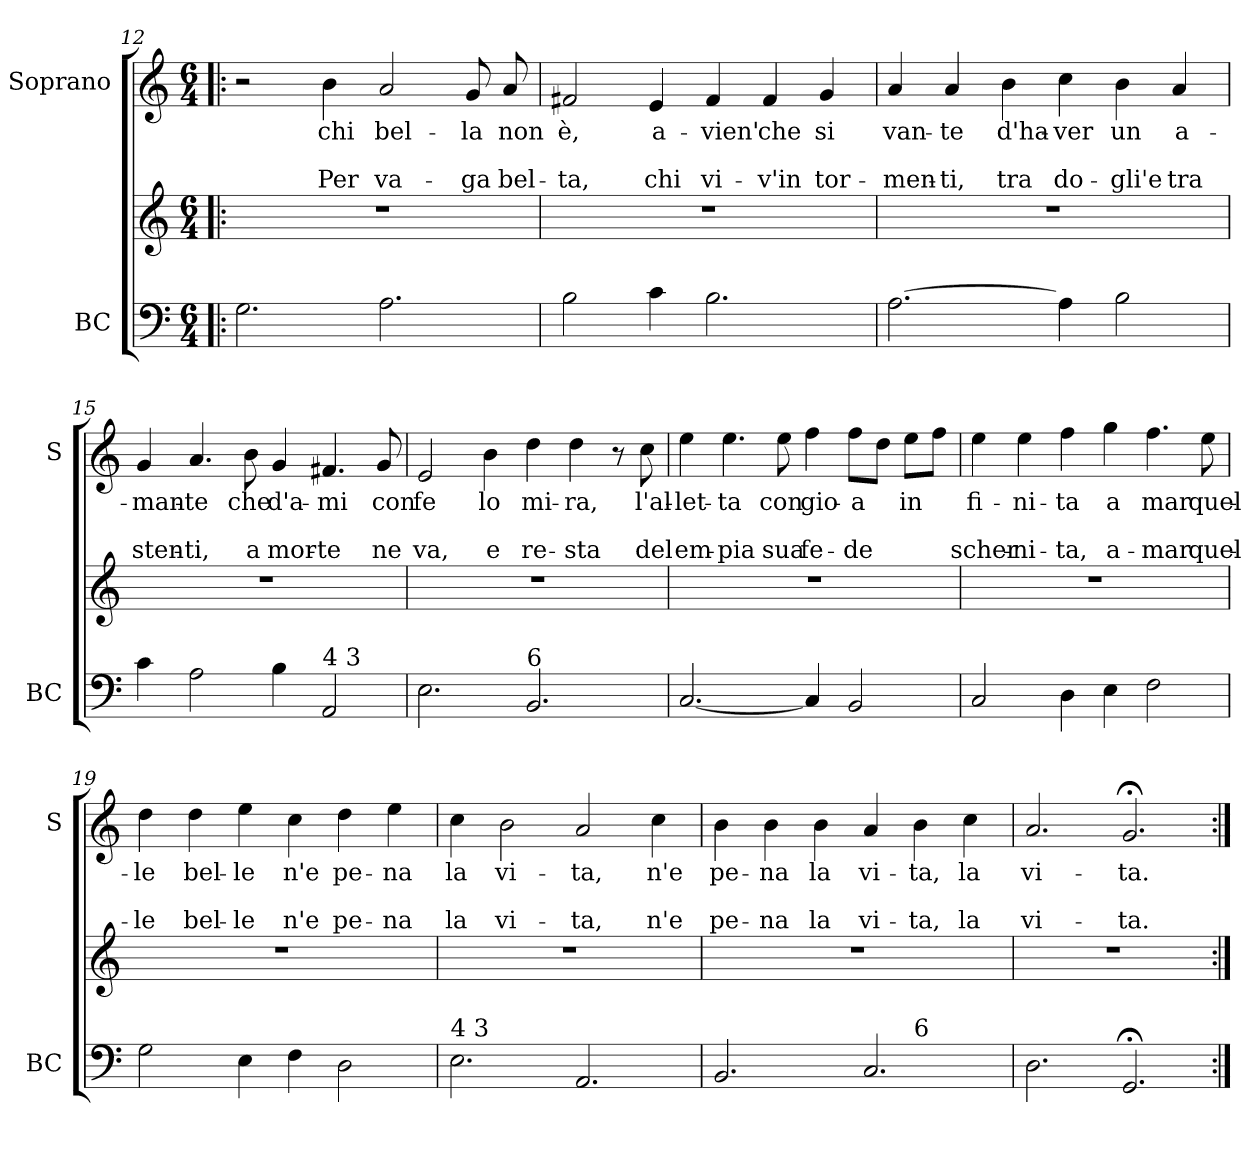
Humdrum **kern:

**kern	**kern	**kern	**text	**text	**text
*part2	*part2	*part1	*part1	*part1	*part1
*staff3	*staff2	*staff1	*staff1	*staff1	*staff1
*I"BC	*	*I"Soprano	*	*	*
*I'BC	*	*I'S	*	*	*
!!LO:PB:g=z
*clefF4	*clefG2	*clefG2	*	*	*
*k[]	*k[]	*k[]	*	*	*
*C:	*C:	*C:	*	*	*
*M6/4	*M6/4	*M6/4	*	*	*
=12!|:	=12!|:	=12!|:	=12!|:	=12!|:	=12!|:
2.G\	1.r	2r	.	.	.
!	!	!	!LO:LY:b	!	!LO:LY:b
.	.	4b\	chi	.	Per
!	!	!	!LO:LY:b	!	!LO:LY:b
2.A\	.	2a/	bel-	.	va-
!	!	!	!LO:LY:b	!	!LO:LY:b
.	.	8g/	-la	.	-ga
!	!	!	!LO:LY:b	!	!LO:LY:b
.	.	8a/	non	.	bel-
=13	=13	=13	=13	=13	=13
!	!	!	!LO:LY:b	!	!LO:LY:b
2B\	1.r	2f#X/	è,	.	-ta,
!	!	!	!LO:LY:b	!	!LO:LY:b
4c\	.	4e/	a-	.	chi
!	!	!	!LO:LY:b	!	!LO:LY:b
2.B\	.	4f#/	-vien'	.	vi-
!	!	!	!LO:LY:b	!	!LO:LY:b
.	.	4f#/	che	.	-v'in
!	!	!	!LO:LY:b	!	!LO:LY:b
.	.	4g/	si	.	tor-
=14	=14	=14	=14	=14	=14
!	!	!	!LO:LY:b	!	!LO:LY:b
[2.A\	1.r	4a/	van-	.	-men-
!	!	!	!LO:LY:b	!	!LO:LY:b
.	.	4a/	-te	.	-ti,
!	!	!	!LO:LY:b	!	!LO:LY:b
.	.	4b\	d'ha-	.	tra
!	!	!	!LO:LY:b	!	!LO:LY:b
4A\]	.	4cc\	-ver	.	do-
!	!	!	!LO:LY:b	!	!LO:LY:b
2B\	.	4b\	un	.	-gli'e
!	!	!	!LO:LY:b	!	!LO:LY:b
.	.	4a/	a-	.	tra
=15	=15	=15	=15	=15	=15
!	!	!	!LO:LY:b	!	!LO:LY:b
4c\	1.r	4g/	-man-	.	sten-
!	!	!	!LO:LY:b	!	!LO:LY:b
2A\	.	4.a/	-te	.	-ti,
!	!	!	!LO:LY:b	!	!LO:LY:b
.	.	8b\	che	.	a
!	!	!	!LO:LY:b	!	!LO:LY:b
4B\	.	4g/	d'a-	.	mor-
!LO:TX:a:t=4   3	!	!	!	!	!
!	!	!	!LO:LY:b	!	!LO:LY:b
2AA/	.	4.f#X/	-mi	.	-te
!	!	!	!LO:LY:b	!	!LO:LY:b
.	.	8g/	con	.	ne
!!LO:LB:g=z
=16	=16	=16	=16	=16	=16
!	!	!	!LO:LY:b	!	!LO:LY:b
2.E\	1.r	2e/	fe	.	va,
!	!	!	!LO:LY:b	!	!LO:LY:b
.	.	4b\	lo	.	e
!LO:TX:a:t=6	!	!	!	!	!
!	!	!	!LO:LY:b	!	!LO:LY:b
2.BB/	.	4dd\	mi-	.	re-
!	!	!	!LO:LY:b	!	!LO:LY:b
.	.	4dd\	-ra,	.	-sta
.	.	8r	.	.	.
!	!	!	!LO:LY:b	!	!LO:LY:b
.	.	8cc\	l'al-	.	del
=17	=17	=17	=17	=17	=17
!	!	!	!LO:LY:b	!	!LO:LY:b
[2.C/	1.r	4ee\	-let-	.	em-
!	!	!	!LO:LY:b	!	!LO:LY:b
.	.	4.ee\	-ta	.	-pia
!	!	!	!LO:LY:b	!	!LO:LY:b
.	.	8ee\	con	.	sua
!	!	!	!LO:LY:b	!	!LO:LY:b
4C/]	.	4ff\	gio-	.	fe-
!	!	!	!LO:LY:b	!	!LO:LY:b
2BB/	.	8ff\L	-a	.	-de
.	.	8dd\J	.	.	.
!	!	!	!LO:LY:b	!	!
.	.	8ee\L	in	.	.
.	.	8ff\J	.	.	.
=18	=18	=18	=18	=18	=18
!	!	!	!LO:LY:b	!	!LO:LY:b
2C/	1.r	4ee\	fi-	.	scher-
!	!	!	!LO:LY:b	!	!LO:LY:b
.	.	4ee\	-ni-	.	-ni-
!	!	!	!LO:LY:b	!	!LO:LY:b
4D\	.	4ff\	-ta	.	-ta,
!	!	!	!LO:LY:b	!	!LO:LY:b
4E\	.	4gg\	a	.	a-
!	!	!	!LO:LY:b	!	!LO:LY:b
2F\	.	4.ff\	mar	.	-mar
!	!	!	!LO:LY:b	!	!LO:LY:b
.	.	8ee\	quel-	.	quel-
!!LO:LB:g=z
=19	=19	=19	=19	=19	=19
!	!	!	!LO:LY:b	!	!LO:LY:b
2G\	1.r	4dd\	-le	.	-le
!	!	!	!LO:LY:b	!	!LO:LY:b
.	.	4dd\	bel-	.	bel-
!	!	!	!LO:LY:b	!	!LO:LY:b
4E\	.	4ee\	-le	.	-le
!	!	!	!LO:LY:b	!	!LO:LY:b
4F\	.	4cc\	n'e	.	n'e
!	!	!	!LO:LY:b	!	!LO:LY:b
2D\	.	4dd\	pe-	.	pe-
!	!	!	!LO:LY:b	!	!LO:LY:b
.	.	4ee\	-na	.	-na
=20	=20	=20	=20	=20	=20
!LO:TX:a:t=4   3	!	!	!	!	!
!	!	!	!LO:LY:b	!	!LO:LY:b
2.E\	1.r	4cc\	la	.	la
!	!	!	!LO:LY:b	!	!LO:LY:b
.	.	2b\	vi-	.	vi-
!	!	!	!LO:LY:b	!	!LO:LY:b
2.AA/	.	2a/	-ta,	.	-ta,
!	!	!	!LO:LY:b	!	!LO:LY:b
.	.	4cc\	n'e	.	n'e
=21	=21	=21	=21	=21	=21
!	!	!	!LO:LY:b	!	!LO:LY:b
*^	*	*	*	*	*
2.BB/	1ryy	1.r	4b\	pe-	.	pe-
!	!	!	!	!LO:LY:b	!	!LO:LY:b
.	.	.	4b\	-na	.	-na
!	!	!	!	!LO:LY:b	!	!LO:LY:b
.	.	.	4b\	la	.	la
!	!	!	!	!LO:LY:b	!	!LO:LY:b
2.C/	.	.	4a/	vi-	.	vi-
!	!LO:TX:a:t=6	!	!	!	!	!
!	!	!	!	!LO:LY:b	!	!LO:LY:b
.	2ryy	.	4b\	-ta,	.	-ta,
!	!	!	!	!LO:LY:b	!	!LO:LY:b
.	.	.	4cc\	la	.	la
=22	=22	=22	=22	=22	=22	=22
!LO:TX:a:t=4   3	!	!	!	!	!	!
!	!	!	!	!LO:LY:b	!	!LO:LY:b
*v	*v	*	*	*	*	*
2.D\	1.r	2.a/	vi-	.	vi-
!	!	!	!LO:LY:b	!	!LO:LY:b
2.GG;</	.	2.g;</	-ta.	.	-ta.
=:|!	=:|!	=:|!	=:|!	=:|!	=:|!
*-	*-	*-	*-	*-	*-
